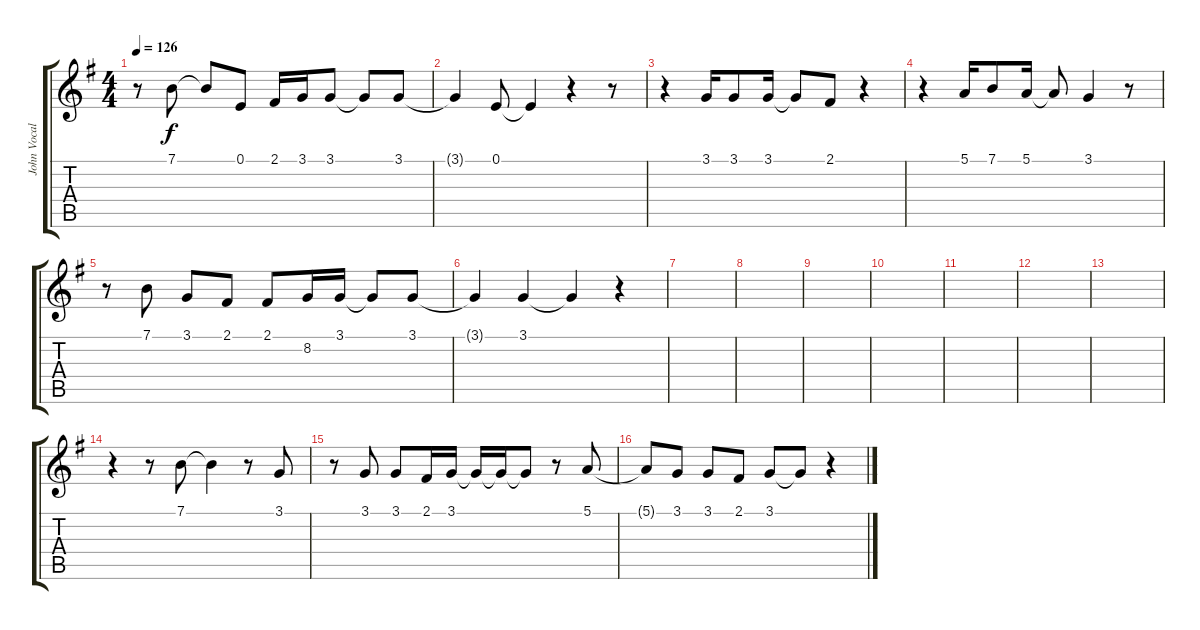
\track ("John Vocal" "John Vocal") {instrument tenorsax}
\staff {score tabs}
\tuning (E4 B3 G3 D3 A2 E2) {hide}
\ts (4 4)
\tempo 126
\clef g2
\ks g
r.8{dy f} 7.1.8 7.1{t}.8 0.1.8 2.1.16 3.1.16 3.1.8 3.1{t}.8 3.1.8 |
3.1{t}.4 0.1.8 0.1{t}.4 r.4 r.8 |
r.4 3.1.16 3.1.8 3.1.16 3.1{t}.8 2.1.8 r.4 |
r.4 5.1.16 7.1.8 5.1.16 5.1{t}.8 3.1.4 r.8 |
r.8 7.1.8 3.1.8 2.1.8 2.1.8 8.2.16 3.1.16 3.1{t}.8 3.1.8 |
3.1{t}.4 3.1.4 3.1{t}.4 r.4 |
|
|
|
|
|
|
|
r.4 r.8 7.1.8 7.1{t}.4 r.8 3.1.8 |
r.8 3.1.8 3.1.8 2.1.16 3.1.16 3.1{t}.16 3.1{t}.16 3.1{t}.8 r.8 5.1.8 |
5.1{t}.8 3.1.8 3.1.8 2.1.8 3.1.8 3.1{t}.8 r.4
